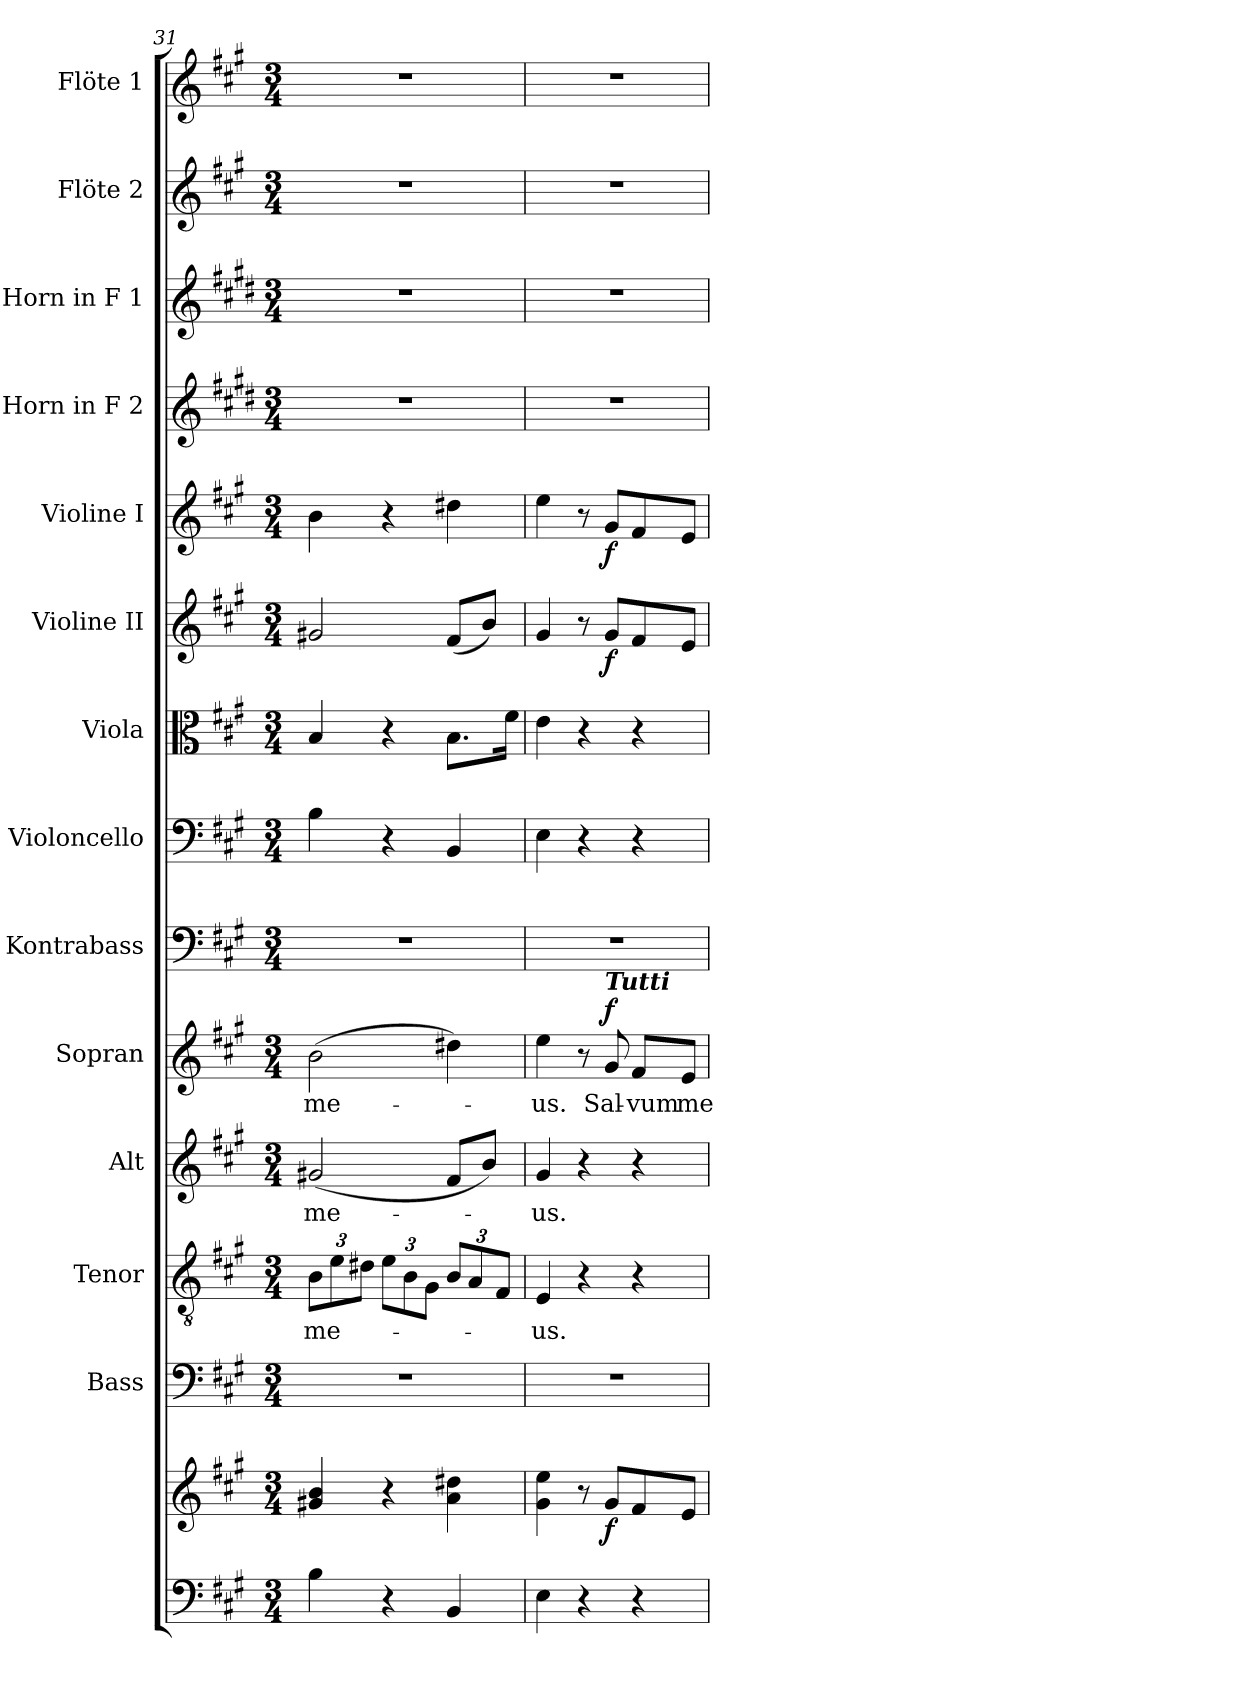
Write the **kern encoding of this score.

**kern	**kern	**dynam	**kern	**kern	**text	**kern	**text	**kern	**text	**dynam	**kern	**kern	**kern	**kern	**dynam	**kern	**dynam	**kern	**kern	**kern	**kern
*part14	*part14	*part14	*part13	*part12	*part12	*part11	*part11	*part10	*part10	*part10	*part9	*part8	*part7	*part6	*part6	*part5	*part5	*part4	*part3	*part2	*part1
*staff15	*staff14	*staff14/15	*staff13	*staff12	*staff12	*staff11	*staff11	*staff10	*staff10	*staff10	*staff9	*staff8	*staff7	*staff6	*staff6	*staff5	*staff5	*staff4	*staff3	*staff2	*staff1
*	*	*	*I"Bass	*I"Tenor	*	*I"Alt	*	*I"Sopran	*	*	*I"Kontrabass	*I"Violoncello	*I"Viola	*I"Violine II	*	*I"Violine I	*	*I"Horn in F 2	*I"Horn in F 1	*I"Flöte 2	*I"Flöte 1
*	*	*	*I'B.	*I'T.	*	*I'A.	*	*I'S.	*	*	*I'Kb.	*I'Vc.	*I'Vla.	*I'Vl. II	*	*I'Vl. I	*	*	*	*I'Fl. 2	*I'Fl. 1
*clefF4	*clefG2	*	*clefF4	*clefGv2	*	*clefG2	*	*clefG2	*	*	*clefF4	*clefF4	*clefC3	*clefG2	*	*clefG2	*	*clefG2	*clefG2	*clefG2	*clefG2
*	*	*	*	*	*	*	*	*	*	*	*ITrd7c12	*	*	*	*	*	*	*ITrd4c7	*ITrd4c7	*	*
*k[f#c#g#]	*k[f#c#g#]	*	*k[f#c#g#]	*k[f#c#g#]	*	*k[f#c#g#]	*	*k[f#c#g#]	*	*	*k[f#c#g#]	*k[f#c#g#]	*k[f#c#g#]	*k[f#c#g#]	*	*k[f#c#g#]	*	*k[f#c#g#]	*k[f#c#g#]	*k[f#c#g#]	*k[f#c#g#]
*A:	*A:	*	*A:	*A:	*	*A:	*	*A:	*	*	*A:	*A:	*A:	*A:	*	*A:	*	*A:	*A:	*A:	*A:
*M3/4	*M3/4	*	*M3/4	*M3/4	*	*M3/4	*	*M3/4	*	*	*M3/4	*M3/4	*M3/4	*M3/4	*	*M3/4	*	*M3/4	*M3/4	*M3/4	*M3/4
*	*	*	*	*Xbrackettup	*	*	*	*	*	*	*	*	*	*	*	*	*	*	*	*	*
=31	=31	=31	=31	=31	=31	=31	=31	=31	=31	=31	=31	=31	=31	=31	=31	=31	=31	=31	=31	=31	=31
!	!	!	!	!	!LO:LY:b	!	!LO:LY:b	!	!LO:LY:b	!	!	!	!	!	!	!	!	!	!	!	!
4B\	4g#X/ 4b/	.	2.r	12B\L	me-	(<2g#X/	me-	(>2b\	me-	.	2.r	4B\	4B/	2g#X/	.	4b\	.	2.r	2.r	2.r	2.r
.	.	.	.	12e\	.	.	.	.	.	.	.	.	.	.	.	.	.	.	.	.	.
.	.	.	.	12d#X\J	.	.	.	.	.	.	.	.	.	.	.	.	.	.	.	.	.
4r	4r	.	.	12e\L	.	.	.	.	.	.	.	4r	4r	.	.	4r	.	.	.	.	.
.	.	.	.	12B\	.	.	.	.	.	.	.	.	.	.	.	.	.	.	.	.	.
.	.	.	.	12G#\J	.	.	.	.	.	.	.	.	.	.	.	.	.	.	.	.	.
4BB/	4a\ 4dd#X\	.	.	12B/L	.	8f#/L	.	4dd#X\)	.	.	.	4BB/	8.B\L	(<8f#/L	.	4dd#X\	.	.	.	.	.
.	.	.	.	12A/	.	.	.	.	.	.	.	.	.	.	.	.	.	.	.	.	.
.	.	.	.	.	.	8b/J)	.	.	.	.	.	.	.	8b/J)	.	.	.	.	.	.	.
.	.	.	.	12F#/J	.	.	.	.	.	.	.	.	.	.	.	.	.	.	.	.	.
.	.	.	.	.	.	.	.	.	.	.	.	.	16f#\Jk	.	.	.	.	.	.	.	.
=32	=32	=32	=32	=32	=32	=32	=32	=32	=32	=32	=32	=32	=32	=32	=32	=32	=32	=32	=32	=32	=32
!	!	!	!	!	!LO:LY:b	!	!LO:LY:b	!	!LO:LY:b	!	!	!	!	!	!	!	!	!	!	!	!
4E\	4g#\ 4ee\	.	2.r	4E/	-us.	4g#/	-us.	4ee\	-us.	.	2.r	4E\	4e\	4g#/	.	4ee\	.	2.r	2.r	2.r	2.r
4r	8r	.	.	4r	.	4r	.	8r	.	.	.	4r	4r	8r	.	8r	.	.	.	.	.
!	!	!	!	!	!	!	!	!LO:TX:a:Bi:t=Tutti	!	!	!	!	!	!	!	!	!	!	!	!	!
!	!	!LO:DY:b	!	!	!	!	!	!	!LO:LY:b	!LO:DY:a	!	!	!	!	!LO:DY:b	!	!LO:DY:b	!	!	!	!
.	8g#/L	f	.	.	.	.	.	8g#/	Sal-	f	.	.	.	8g#/L	f	8g#/L	f	.	.	.	.
!	!	!	!	!	!	!	!	!	!LO:LY:b	!	!	!	!	!	!	!	!	!	!	!	!
4r	8f#/	.	.	4r	.	4r	.	8f#/L	-vum	.	.	4r	4r	8f#/	.	8f#/	.	.	.	.	.
!	!	!	!	!	!	!	!	!	!LO:LY:b	!	!	!	!	!	!	!	!	!	!	!	!
.	8e/J	.	.	.	.	.	.	8e/J	me	.	.	.	.	8e/J	.	8e/J	.	.	.	.	.
=	=	=	=	=	=	=	=	=	=	=	=	=	=	=	=	=	=	=	=	=	=
*-	*-	*-	*-	*-	*-	*-	*-	*-	*-	*-	*-	*-	*-	*-	*-	*-	*-	*-	*-	*-	*-
